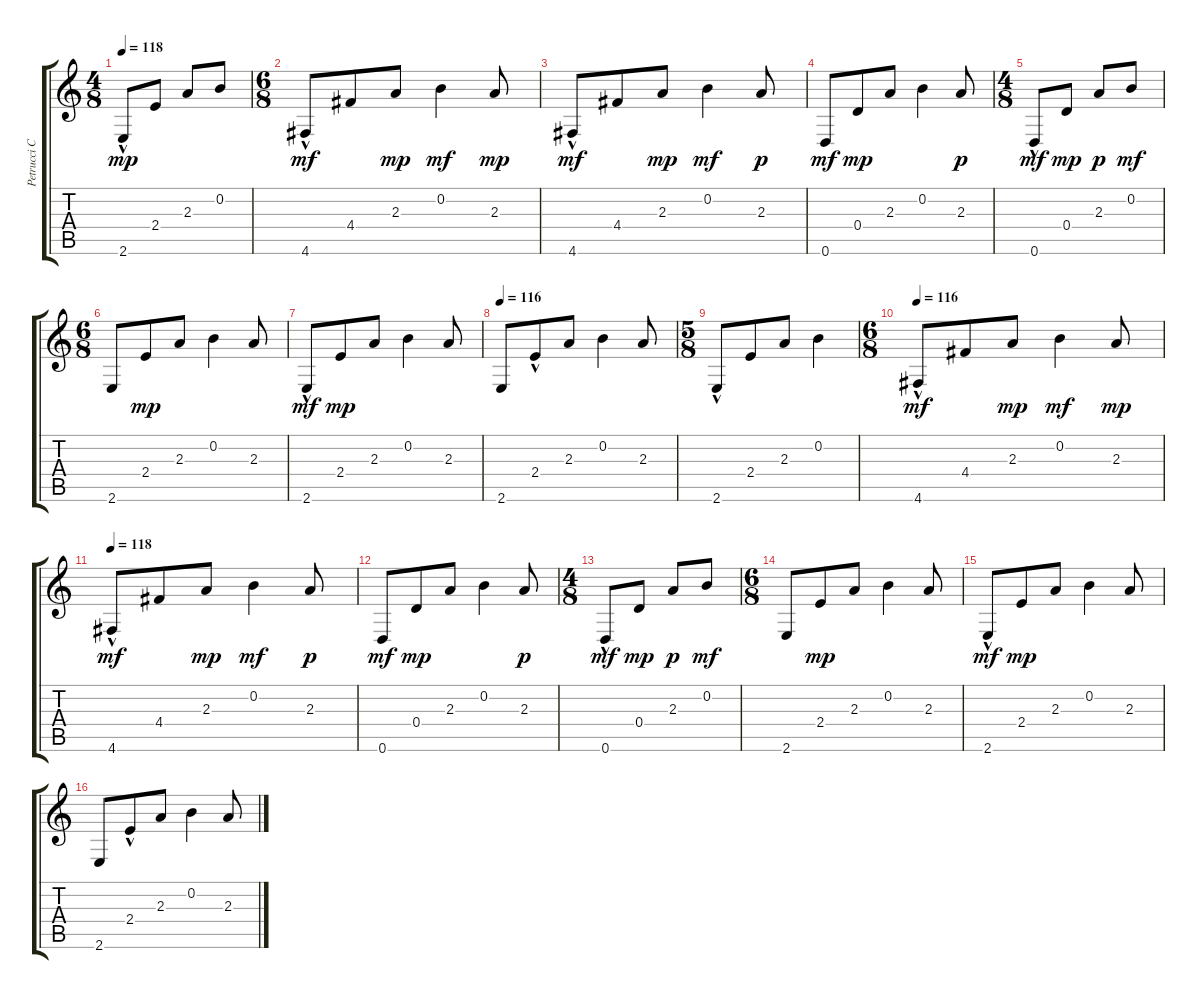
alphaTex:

\track ("Petrucci Clean" "Petrucci C") {instrument electricguitarclean}
\staff {score tabs}
\tuning (E4 B3 G3 D3 A2 D2) {hide}
\ts (4 8)
\tempo 118
\clef g2
\ks c
2.6{hac}.8{dy mp} 2.4.8 2.3.8 0.2.8 |
\ts (6 8)
4.6{hac}.8{dy mf} 4.4.8 2.3.8{dy mp} 0.2.4{dy mf} 2.3.8{dy mp} |
4.6{hac}.8{dy mf} 4.4.8 2.3.8{dy mp} 0.2.4{dy mf} 2.3.8{dy p} |
0.6.8{dy mf} 0.4.8{dy mp} 2.3.8 0.2.4 2.3.8{dy p} |
\ts (4 8)
0.6{hac}.8{dy mf} 0.4.8{dy mp} 2.3.8{dy p} 0.2.8{dy mf} |
\ts (6 8)
2.6.8 2.4.8{dy mp} 2.3.8 0.2.4 2.3.8 |
2.6{hac}.8{dy mf} 2.4.8{dy mp} 2.3.8 0.2.4 2.3.8 |
\tempo 116
2.6.8 2.4{hac}.8 2.3.8 0.2.4 2.3.8 |
\ts (5 8)
2.6{hac}.8 2.4.8 2.3.8 0.2.4 |
\ts (6 8)
\tempo 116
4.6{hac}.8{dy mf} 4.4.8 2.3.8{dy mp} 0.2.4{dy mf} 2.3.8{dy mp} |
\tempo 118
4.6{hac}.8{dy mf} 4.4.8 2.3.8{dy mp} 0.2.4{dy mf} 2.3.8{dy p} |
0.6.8{dy mf} 0.4.8{dy mp} 2.3.8 0.2.4 2.3.8{dy p} |
\ts (4 8)
0.6{hac}.8{dy mf} 0.4.8{dy mp} 2.3.8{dy p} 0.2.8{dy mf} |
\ts (6 8)
2.6.8 2.4.8{dy mp} 2.3.8 0.2.4 2.3.8 |
2.6{hac}.8{dy mf} 2.4.8{dy mp} 2.3.8 0.2.4 2.3.8 |
2.6.8 2.4{hac}.8 2.3.8 0.2.4 2.3.8
